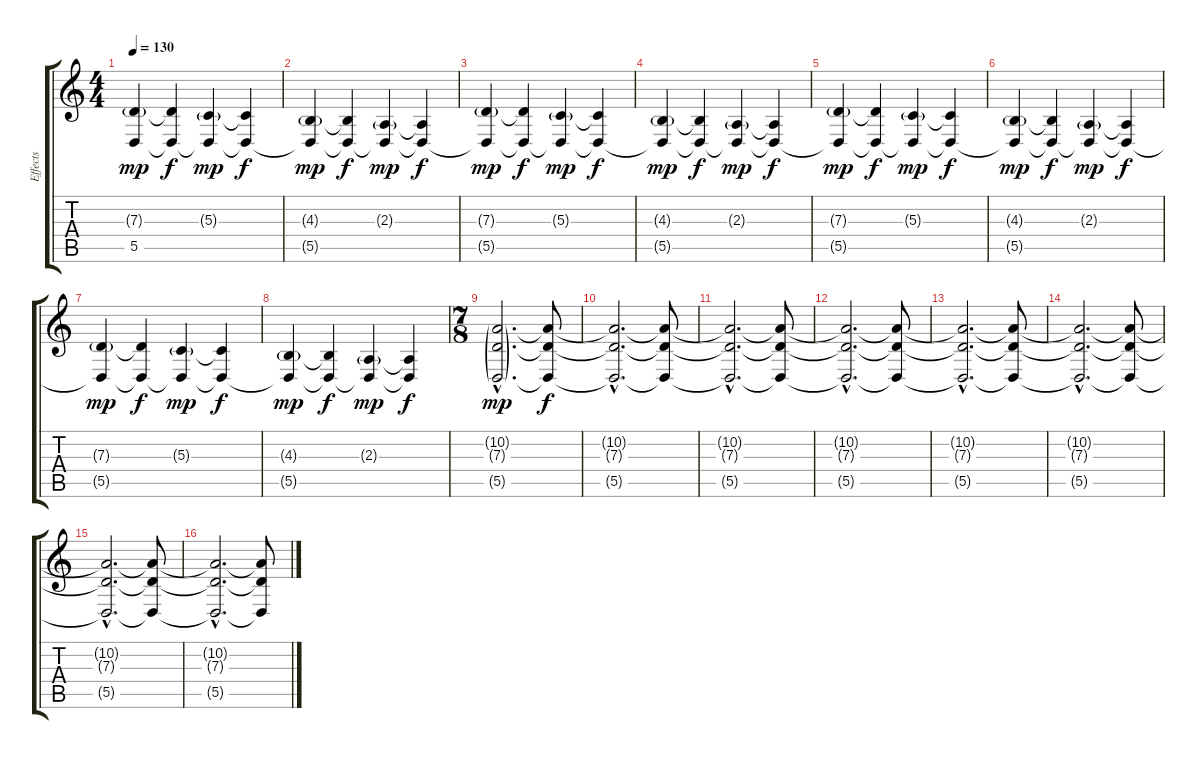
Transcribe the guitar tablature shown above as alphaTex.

\track ("Effects" "Effects") {instrument pad2warm}
\staff {score tabs}
\tuning (E4 B3 G3 D3 A2 D2) {hide}
\ts (4 4)
\tempo 130
\clef g2
\ks c
(7.3{g} 5.5).4{dy mp instrument pad2warm} (7.3{t} 5.5{t}).4{dy f} (5.3{g} 5.5{t}).4{dy mp} (5.3{t} 5.5{t}).4{dy f} |
(4.3{g} 5.5{t}).4{dy mp} (4.3{t} 5.5{t}).4{dy f} (2.3{g} 5.5{t}).4{dy mp} (2.3{t} 5.5{t}).4{dy f} |
(7.3{g} 5.5{t}).4{dy mp} (7.3{t} 5.5{t}).4{dy f} (5.3{g} 5.5{t}).4{dy mp} (5.3{t} 5.5{t}).4{dy f} |
(4.3{g} 5.5{t}).4{dy mp} (4.3{t} 5.5{t}).4{dy f} (2.3{g} 5.5{t}).4{dy mp} (2.3{t} 5.5{t}).4{dy f} |
(7.3{g} 5.5{t}).4{dy mp} (7.3{t} 5.5{t}).4{dy f} (5.3{g} 5.5{t}).4{dy mp} (5.3{t} 5.5{t}).4{dy f} |
(4.3{g} 5.5{t}).4{dy mp} (4.3{t} 5.5{t}).4{dy f} (2.3{g} 5.5{t}).4{dy mp} (2.3{t} 5.5{t}).4{dy f} |
(7.3{g} 5.5{t}).4{dy mp} (7.3{t} 5.5{t}).4{dy f} (5.3{g} 5.5{t}).4{dy mp} (5.3{t} 5.5{t}).4{dy f} |
(4.3{g} 5.5{t}).4{dy mp} (4.3{t} 5.5{t}).4{dy f} (2.3{g} 5.5{t}).4{dy mp} (2.3{t} 5.5{t}).4{dy f} |
\ts (7 8)
(10.2{g hac} 7.3{g hac} 5.5{g hac}).2{d dy mp} (10.2{t} 7.3{t} 5.5{t}).8{dy f} |
(10.2{hac t} 7.3{hac t} 5.5{hac t}).2{d} (10.2{t} 7.3{t} 5.5{t}).8 |
(10.2{hac t} 7.3{hac t} 5.5{hac t}).2{d} (10.2{t} 7.3{t} 5.5{t}).8 |
(10.2{hac t} 7.3{hac t} 5.5{hac t}).2{d} (10.2{t} 7.3{t} 5.5{t}).8 |
(10.2{hac t} 7.3{hac t} 5.5{hac t}).2{d} (10.2{t} 7.3{t} 5.5{t}).8 |
(10.2{hac t} 7.3{hac t} 5.5{hac t}).2{d} (10.2{t} 7.3{t} 5.5{t}).8 |
(10.2{hac t} 7.3{hac t} 5.5{hac t}).2{d} (10.2{t} 7.3{t} 5.5{t}).8 |
(10.2{hac t} 7.3{hac t} 5.5{hac t}).2{d} (10.2{t} 7.3{t} 5.5{t}).8
